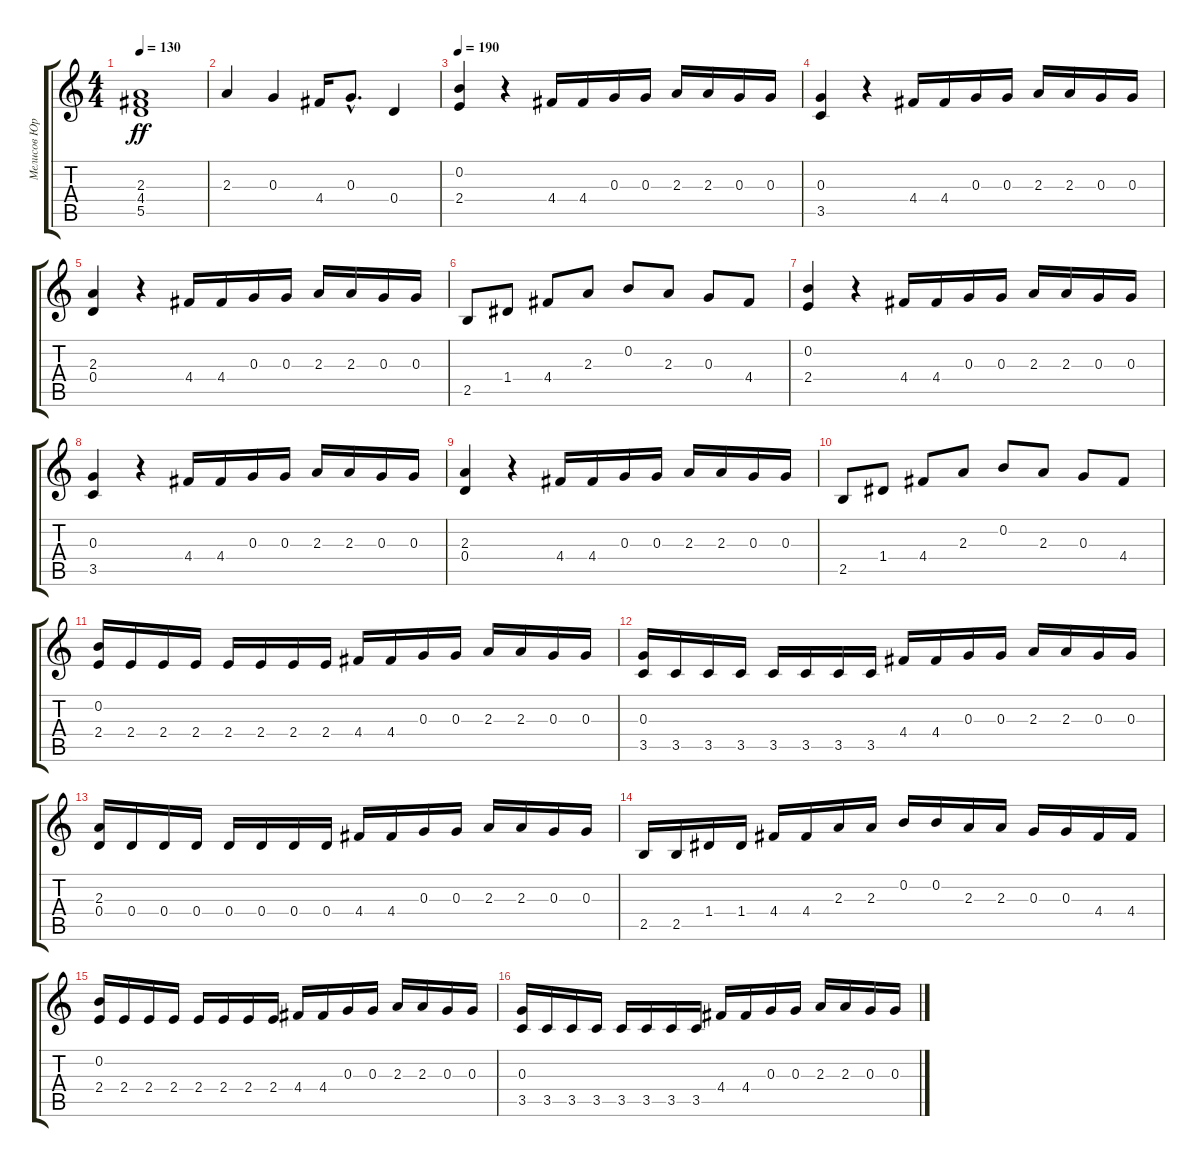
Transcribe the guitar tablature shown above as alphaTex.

\track ("Мелисов Юрий" "Мелисов Юр") {instrument distortionguitar}
\staff {score tabs}
\tuning (E4 B3 G3 D3 A2 E2) {hide}
\ts (4 4)
\tempo 130
\clef g2
\ks c
(2.3 4.4 5.5).1{dy ff} |
2.3.4 0.3.4 4.4.16 0.3{hac}.8{d} 0.4.4 |
\tempo 190
(0.2 2.4).4 r.4 4.4.16 4.4.16 0.3.16 0.3.16 2.3.16 2.3.16 0.3.16 0.3.16 |
(0.3 3.5).4 r.4 4.4.16 4.4.16 0.3.16 0.3.16 2.3.16 2.3.16 0.3.16 0.3.16 |
(2.3 0.4).4 r.4 4.4.16 4.4.16 0.3.16 0.3.16 2.3.16 2.3.16 0.3.16 0.3.16 |
2.5.8 1.4.8 4.4.8 2.3.8 0.2.8 2.3.8 0.3.8 4.4.8 |
(0.2 2.4).4 r.4 4.4.16 4.4.16 0.3.16 0.3.16 2.3.16 2.3.16 0.3.16 0.3.16 |
(0.3 3.5).4 r.4 4.4.16 4.4.16 0.3.16 0.3.16 2.3.16 2.3.16 0.3.16 0.3.16 |
(2.3 0.4).4 r.4 4.4.16 4.4.16 0.3.16 0.3.16 2.3.16 2.3.16 0.3.16 0.3.16 |
2.5.8 1.4.8 4.4.8 2.3.8 0.2.8 2.3.8 0.3.8 4.4.8 |
(0.2 2.4).16 2.4.16 2.4.16 2.4.16 2.4.16 2.4.16 2.4.16 2.4.16 4.4.16 4.4.16 0.3.16 0.3.16 2.3.16 2.3.16 0.3.16 0.3.16 |
(0.3 3.5).16 3.5.16 3.5.16 3.5.16 3.5.16 3.5.16 3.5.16 3.5.16 4.4.16 4.4.16 0.3.16 0.3.16 2.3.16 2.3.16 0.3.16 0.3.16 |
(2.3 0.4).16 0.4.16 0.4.16 0.4.16 0.4.16 0.4.16 0.4.16 0.4.16 4.4.16 4.4.16 0.3.16 0.3.16 2.3.16 2.3.16 0.3.16 0.3.16 |
2.5.16 2.5.16 1.4.16 1.4.16 4.4.16 4.4.16 2.3.16 2.3.16 0.2.16 0.2.16 2.3.16 2.3.16 0.3.16 0.3.16 4.4.16 4.4.16 |
(0.2 2.4).16 2.4.16 2.4.16 2.4.16 2.4.16 2.4.16 2.4.16 2.4.16 4.4.16 4.4.16 0.3.16 0.3.16 2.3.16 2.3.16 0.3.16 0.3.16 |
(0.3 3.5).16 3.5.16 3.5.16 3.5.16 3.5.16 3.5.16 3.5.16 3.5.16 4.4.16 4.4.16 0.3.16 0.3.16 2.3.16 2.3.16 0.3.16 0.3.16
